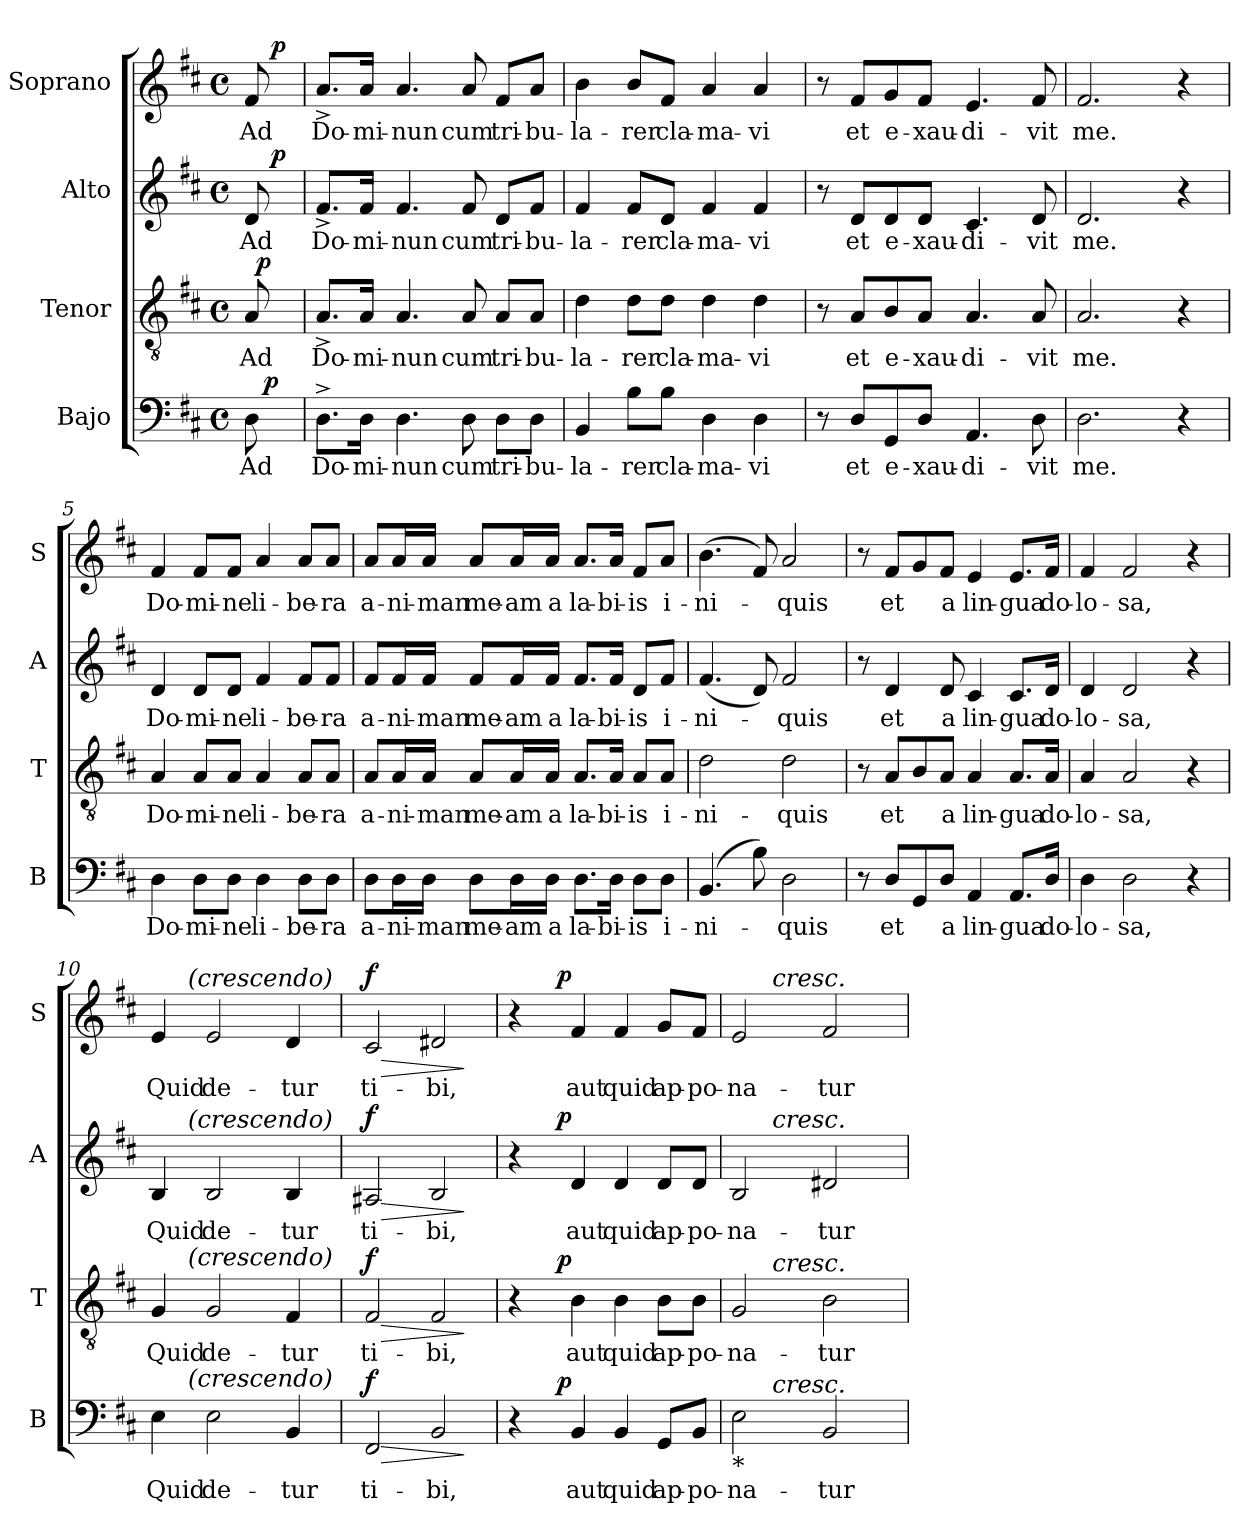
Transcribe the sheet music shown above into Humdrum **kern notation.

**kern	**text	**dynam	**kern	**text	**dynam	**kern	**text	**dynam	**kern	**text	**dynam
*part4	*part4	*part4	*part3	*part3	*part3	*part2	*part2	*part2	*part1	*part1	*part1
*staff4	*staff4	*staff4	*staff3	*staff3	*staff3	*staff2	*staff2	*staff2	*staff1	*staff1	*staff1
*I"Bajo	*	*	*I"Tenor	*	*	*I"Alto	*	*	*I"Soprano	*	*
*I'B	*	*	*I'T	*	*	*I'A	*	*	*I'S	*	*
*clefF4	*	*	*clefGv2	*	*	*clefG2	*	*	*clefG2	*	*
*k[f#c#]	*	*	*k[f#c#]	*	*	*k[f#c#]	*	*	*k[f#c#]	*	*
*D:	*	*	*D:	*	*	*D:	*	*	*D:	*	*
*M4/4	*	*	*M4/4	*	*	*M4/4	*	*	*M4/4	*	*
*met(c)	*	*	*met(c)	*	*	*met(c)	*	*	*met(c)	*	*
*MM60	*	*	*MM60	*	*	*MM60	*	*	*MM60	*	*
=	=	=	=	=	=	=	=	=	=	=	=
!	!	!	!	!	!	!	!	!	!LO:TX:a:B:t=Andantino, cuasi parlando	!	!
!	!LO:LY:b	!	!	!LO:LY:b	!	!	!LO:LY:b	!	!	!LO:LY:b	!
*^	*	*	*^	*	*	*^	*	*	*^	*	*
8D\	32ryy	Ad	.	8A/	48ryy	Ad	.	8d/	24ryy	Ad	.	8f#/	24ryy	Ad	.
!	!	!	!	!	!	!	!LO:DY:a	!	!	!	!	!	!	!	!
.	.	.	.	.	12ryy	.	p	.	.	.	.	.	.	.	.
!	!	!	!LO:DY:a	!	!	!	!	!	!	!	!	!	!	!	!
.	16.ryy	.	p	.	.	.	.	.	.	.	.	.	.	.	.
!	!	!	!	!	!	!	!	!	!	!	!LO:DY:a	!	!	!	!LO:DY:a
.	.	.	.	.	.	.	.	.	12ryy	.	p	.	12ryy	.	p
.	.	.	.	.	48ryy	.	.	.	.	.	.	.	.	.	.
=1	=1	=1	=1	=1	=1	=1	=1	=1	=1	=1	=1	=1	=1	=1	=1
!	!	!LO:LY:b	!	!	!	!LO:LY:b	!	!	!	!LO:LY:b	!	!	!	!LO:LY:b	!
*v	*v	*	*	*	*	*	*	*v	*v	*	*	*v	*v	*	*
*	*	*	*v	*v	*	*	*	*	*	*	*	*
8.D^>\L	Do-	.	8.A^>/L	Do-	.	8.f#^>/L	Do-	.	8.a^>/L	Do-	.
!	!LO:LY:b	!	!	!LO:LY:b	!	!	!LO:LY:b	!	!	!LO:LY:b	!
16D\Jk	-mi-	.	16A/Jk	-mi-	.	16f#/Jk	-mi-	.	16a/Jk	-mi-	.
!	!LO:LY:b	!	!	!LO:LY:b	!	!	!LO:LY:b	!	!	!LO:LY:b	!
4.D\	-nun	.	4.A/	-nun	.	4.f#/	-nun	.	4.a/	-nun	.
!	!LO:LY:b	!	!	!LO:LY:b	!	!	!LO:LY:b	!	!	!LO:LY:b	!
8D\	cum	.	8A/	cum	.	8f#/	cum	.	8a/	cum	.
!	!LO:LY:b	!	!	!LO:LY:b	!	!	!LO:LY:b	!	!	!LO:LY:b	!
8D\L	tri-	.	8A/L	tri-	.	8d/L	tri-	.	8f#/L	tri-	.
!	!LO:LY:b	!	!	!LO:LY:b	!	!	!LO:LY:b	!	!	!LO:LY:b	!
8D\J	-bu-	.	8A/J	-bu-	.	8f#/J	-bu-	.	8a/J	-bu-	.
=2	=2	=2	=2	=2	=2	=2	=2	=2	=2	=2	=2
!	!LO:LY:b	!	!	!LO:LY:b	!	!	!LO:LY:b	!	!	!LO:LY:b	!
4BB/	-la-	.	4d\	-la-	.	4f#/	-la-	.	4b\	-la-	.
!	!LO:LY:b	!	!	!LO:LY:b	!	!	!LO:LY:b	!	!	!LO:LY:b	!
8B\L	-rer	.	8d\L	-rer	.	8f#/L	-rer	.	8b/L	-rer	.
!	!LO:LY:b	!	!	!LO:LY:b	!	!	!LO:LY:b	!	!	!LO:LY:b	!
8B\J	cla-	.	8d\J	cla-	.	8d/J	cla-	.	8f#/J	cla-	.
!	!LO:LY:b	!	!	!LO:LY:b	!	!	!LO:LY:b	!	!	!LO:LY:b	!
4D\	-ma-	.	4d\	-ma-	.	4f#/	-ma-	.	4a/	-ma-	.
!	!LO:LY:b	!	!	!LO:LY:b	!	!	!LO:LY:b	!	!	!LO:LY:b	!
4D\	-vi	.	4d\	-vi	.	4f#/	-vi	.	4a/	-vi	.
=3	=3	=3	=3	=3	=3	=3	=3	=3	=3	=3	=3
8r	.	.	8r	.	.	8r	.	.	8r	.	.
!	!LO:LY:b	!	!	!LO:LY:b	!	!	!LO:LY:b	!	!	!LO:LY:b	!
8D/L	et	.	8A/L	et	.	8d/L	et	.	8f#/L	et	.
!	!LO:LY:b	!	!	!LO:LY:b	!	!	!LO:LY:b	!	!	!LO:LY:b	!
8GG/	e-	.	8B/	e-	.	8d/	e-	.	8g/	e-	.
!	!LO:LY:b	!	!	!LO:LY:b	!	!	!LO:LY:b	!	!	!LO:LY:b	!
8D/J	-xau-	.	8A/J	-xau-	.	8d/J	-xau-	.	8f#/J	-xau-	.
!	!LO:LY:b	!	!	!LO:LY:b	!	!	!LO:LY:b	!	!	!LO:LY:b	!
4.AA/	-di-	.	4.A/	-di-	.	4.c#/	-di-	.	4.e/	-di-	.
!	!LO:LY:b	!	!	!LO:LY:b	!	!	!LO:LY:b	!	!	!LO:LY:b	!
8D\	-vit	.	8A/	-vit	.	8d/	-vit	.	8f#/	-vit	.
=4	=4	=4	=4	=4	=4	=4	=4	=4	=4	=4	=4
!	!LO:LY:b	!	!	!LO:LY:b	!	!	!LO:LY:b	!	!	!LO:LY:b	!
2.D\	me.	.	2.A/	me.	.	2.d/	me.	.	2.f#/	me.	.
4r	.	.	4r	.	.	4r	.	.	4r	.	.
!!LO:LB:g=z
=5	=5	=5	=5	=5	=5	=5	=5	=5	=5	=5	=5
!	!LO:LY:b	!	!	!LO:LY:b	!	!	!LO:LY:b	!	!	!LO:LY:b	!
4D\	Do-	.	4A/	Do-	.	4d/	Do-	.	4f#/	Do-	.
!	!LO:LY:b	!	!	!LO:LY:b	!	!	!LO:LY:b	!	!	!LO:LY:b	!
8D\L	-mi-	.	8A/L	-mi-	.	8d/L	-mi-	.	8f#/L	-mi-	.
!	!LO:LY:b	!	!	!LO:LY:b	!	!	!LO:LY:b	!	!	!LO:LY:b	!
8D\J	-ne	.	8A/J	-ne	.	8d/J	-ne	.	8f#/J	-ne	.
!	!LO:LY:b	!	!	!LO:LY:b	!	!	!LO:LY:b	!	!	!LO:LY:b	!
4D\	li-	.	4A/	li-	.	4f#/	li-	.	4a/	li-	.
!	!LO:LY:b	!	!	!LO:LY:b	!	!	!LO:LY:b	!	!	!LO:LY:b	!
8D\L	-be-	.	8A/L	-be-	.	8f#/L	-be-	.	8a/L	-be-	.
!	!LO:LY:b	!	!	!LO:LY:b	!	!	!LO:LY:b	!	!	!LO:LY:b	!
8D\J	-ra	.	8A/J	-ra	.	8f#/J	-ra	.	8a/J	-ra	.
=6	=6	=6	=6	=6	=6	=6	=6	=6	=6	=6	=6
!	!LO:LY:b	!	!	!LO:LY:b	!	!	!LO:LY:b	!	!	!LO:LY:b	!
8D\L	a-	.	8A/L	a-	.	8f#/L	a-	.	8a/L	a-	.
!	!LO:LY:b	!	!	!LO:LY:b	!	!	!LO:LY:b	!	!	!LO:LY:b	!
16D\L	-ni-	.	16A/L	-ni-	.	16f#/L	-ni-	.	16a/L	-ni-	.
!	!LO:LY:b	!	!	!LO:LY:b	!	!	!LO:LY:b	!	!	!LO:LY:b	!
16D\JJ	-man	.	16A/JJ	-man	.	16f#/JJ	-man	.	16a/JJ	-man	.
!	!LO:LY:b	!	!	!LO:LY:b	!	!	!LO:LY:b	!	!	!LO:LY:b	!
8D\L	me-	.	8A/L	me-	.	8f#/L	me-	.	8a/L	me-	.
!	!LO:LY:b	!	!	!LO:LY:b	!	!	!LO:LY:b	!	!	!LO:LY:b	!
16D\L	-am	.	16A/L	-am	.	16f#/L	-am	.	16a/L	-am	.
!	!LO:LY:b	!	!	!LO:LY:b	!	!	!LO:LY:b	!	!	!LO:LY:b	!
16D\JJ	a	.	16A/JJ	a	.	16f#/JJ	a	.	16a/JJ	a	.
!	!LO:LY:b	!	!	!LO:LY:b	!	!	!LO:LY:b	!	!	!LO:LY:b	!
8.D\L	la-	.	8.A/L	la-	.	8.f#/L	la-	.	8.a/L	la-	.
!	!LO:LY:b	!	!	!LO:LY:b	!	!	!LO:LY:b	!	!	!LO:LY:b	!
16D\Jk	-bi-	.	16A/Jk	-bi-	.	16f#/Jk	-bi-	.	16a/Jk	-bi-	.
!	!LO:LY:b	!	!	!LO:LY:b	!	!	!LO:LY:b	!	!	!LO:LY:b	!
8D\L	-is	.	8A/L	-is	.	8d/L	-is	.	8f#/L	-is	.
!	!LO:LY:b	!	!	!LO:LY:b	!	!	!LO:LY:b	!	!	!LO:LY:b	!
8D\J	i-	.	8A/J	i-	.	8f#/J	i-	.	8a/J	i-	.
=7	=7	=7	=7	=7	=7	=7	=7	=7	=7	=7	=7
!	!LO:LY:b	!	!	!LO:LY:b	!	!	!LO:LY:b	!	!	!LO:LY:b	!
(>4.BB/	-ni-	.	2d\	-ni-	.	(<4.f#/	-ni-	.	(>4.b\	-ni-	.
8B\)	.	.	.	.	.	8d/)	.	.	8f#/)	.	.
!	!LO:LY:b	!	!	!LO:LY:b	!	!	!LO:LY:b	!	!	!LO:LY:b	!
2D\	-quis	.	2d\	-quis	.	2f#/	-quis	.	2a/	-quis	.
=8	=8	=8	=8	=8	=8	=8	=8	=8	=8	=8	=8
8r	.	.	8r	.	.	8r	.	.	8r	.	.
!	!LO:LY:b	!	!	!LO:LY:b	!	!	!LO:LY:b	!	!	!LO:LY:b	!
8D/L	et	.	8A/L	et	.	4d/	et	.	8f#/L	et	.
8GG/	.	.	8B/	.	.	.	.	.	8g/	.	.
!	!LO:LY:b	!	!	!LO:LY:b	!	!	!LO:LY:b	!	!	!LO:LY:b	!
8D/J	a	.	8A/J	a	.	8d/	a	.	8f#/J	a	.
!	!LO:LY:b	!	!	!LO:LY:b	!	!	!LO:LY:b	!	!	!LO:LY:b	!
4AA/	lin-	.	4A/	lin-	.	4c#/	lin-	.	4e/	lin-	.
!	!LO:LY:b	!	!	!LO:LY:b	!	!	!LO:LY:b	!	!	!LO:LY:b	!
8.AA/L	-gua	.	8.A/L	-gua	.	8.c#/L	-gua	.	8.e/L	-gua	.
!	!LO:LY:b	!	!	!LO:LY:b	!	!	!LO:LY:b	!	!	!LO:LY:b	!
16D/Jk	do-	.	16A/Jk	do-	.	16d/Jk	do-	.	16f#/Jk	do-	.
!!LO:PB:g=z
=9	=9	=9	=9	=9	=9	=9	=9	=9	=9	=9	=9
!	!LO:LY:b	!	!	!LO:LY:b	!	!	!LO:LY:b	!	!	!LO:LY:b	!
4D\	-lo-	.	4A/	-lo-	.	4d/	-lo-	.	4f#/	-lo-	.
!	!LO:LY:b	!	!	!LO:LY:b	!	!	!LO:LY:b	!	!	!LO:LY:b	!
2D\	-sa,	.	2A/	-sa,	.	2d/	-sa,	.	2f#/	-sa,	.
4r	.	.	4r	.	.	4r	.	.	4r	.	.
=10	=10	=10	=10	=10	=10	=10	=10	=10	=10	=10	=10
!	!LO:LY:b	!	!	!LO:LY:b	!	!	!LO:LY:b	!	!	!LO:LY:b	!
*^	*	*	*^	*	*	*^	*	*	*^	*	*
4E\	8.ryy	Quid	.	4G/	8.ryy	Quid	.	4B/	8.ryy	Quid	.	4e/	8.ryy	Quid	.
!	!	!	!	!	!	!	!	!	!	!	!	!	!LO:TX:a:i:t=(crescendo)	!	!
!	!	!	!	!	!	!	!	!	!LO:TX:a:i:t=(crescendo)	!	!	!	!	!	!
!	!	!	!	!	!LO:TX:a:i:t=(crescendo)	!	!	!	!	!	!	!	!	!	!
!	!LO:TX:a:i:t=(crescendo)	!	!	!	!	!	!	!	!	!	!	!	!	!	!
.	2ryy	.	.	.	2ryy	.	.	.	2ryy	.	.	.	2ryy	.	.
!	!	!LO:LY:b	!	!	!	!LO:LY:b	!	!	!	!LO:LY:b	!	!	!	!LO:LY:b	!
2E\	.	de-	.	2G/	.	de-	.	2B/	.	de-	.	2e/	.	de-	.
.	4ryy	.	.	.	4ryy	.	.	.	4ryy	.	.	.	4ryy	.	.
!	!	!LO:LY:b	!	!	!	!LO:LY:b	!	!	!	!LO:LY:b	!	!	!	!LO:LY:b	!
4BB/	.	-tur	.	4F#/	.	-tur	.	4B/	.	-tur	.	4d/	.	-tur	.
.	16ryy	.	.	.	16ryy	.	.	.	16ryy	.	.	.	16ryy	.	.
=11	=11	=11	=11	=11	=11	=11	=11	=11	=11	=11	=11	=11	=11	=11	=11
!	!	!LO:LY:b	!LO:HP:b	!	!	!LO:LY:b	!LO:HP:b	!	!	!LO:LY:b	!LO:HP:b	!	!	!LO:LY:b	!LO:HP:b
!	!	!	!LO:DY:n=1:a	!	!	!	!LO:DY:n=1:a	!	!	!	!LO:DY:n=1:a	!	!	!	!LO:DY:n=1:a
*v	*v	*	*	*	*	*	*	*v	*v	*	*	*v	*v	*	*
*	*	*	*v	*v	*	*	*	*	*	*	*	*
2FF#/	ti-	> f	2F#/	ti-	> f	2A#X/	ti-	> f	2c#/	ti-	> f
!	!LO:LY:b	!	!	!LO:LY:b	!	!	!LO:LY:b	!	!	!LO:LY:b	!
2BB/	-bi,	.	2F#/	-bi,	.	2B/	-bi,	.	2d#X/	-bi,	.
.	.	]	.	.	]	.	.	]	.	.	]
=12	=12	=12	=12	=12	=12	=12	=12	=12	=12	=12	=12
*^	*	*	*^	*	*	*^	*	*	*^	*	*
4r	6ryy	.	.	4r	6ryy	.	.	4r	6ryy	.	.	4r	6ryy	.	.
.	24ryy	.	.	.	24ryy	.	.	.	24ryy	.	.	.	24ryy	.	.
!	!	!	!LO:DY:a	!	!	!	!LO:DY:a	!	!	!	!LO:DY:a	!	!	!	!LO:DY:a
.	3%2ryy	.	p	.	3%2ryy	.	p	.	3%2ryy	.	p	.	3%2ryy	.	p
!	!	!LO:LY:b	!	!	!	!LO:LY:b	!	!	!	!LO:LY:b	!	!	!	!LO:LY:b	!
4BB/	.	aut	.	4B\	.	aut	.	4d/	.	aut	.	4f#/	.	aut	.
!	!	!LO:LY:b	!	!	!	!LO:LY:b	!	!	!	!LO:LY:b	!	!	!	!LO:LY:b	!
4BB/	.	quid	.	4B\	.	quid	.	4d/	.	quid	.	4f#/	.	quid	.
!	!	!LO:LY:b	!	!	!	!LO:LY:b	!	!	!	!LO:LY:b	!	!	!	!LO:LY:b	!
8GG/L	.	ap-	.	8B\L	.	ap-	.	8d/L	.	ap-	.	8g/L	.	ap-	.
!	!	!LO:LY:b	!	!	!	!LO:LY:b	!	!	!	!LO:LY:b	!	!	!	!LO:LY:b	!
8BB/J	12.ryy	-po-	.	8B\J	12.ryy	-po-	.	8d/J	12.ryy	-po-	.	8f#/J	12.ryy	-po-	.
=13	=13	=13	=13	=13	=13	=13	=13	=13	=13	=13	=13	=13	=13	=13	=13
!LO:TX:b:t=*	!	!	!	!	!	!	!	!	!	!	!	!	!	!	!
!	!	!LO:LY:b	!	!	!	!LO:LY:b	!	!	!	!LO:LY:b	!	!	!	!LO:LY:b	!
2E\	6ryy	-na-	.	2G/	6ryy	-na-	.	2B/	6ryy	-na-	.	2e/	6ryy	-na-	.
.	96ryy	.	.	.	96ryy	.	.	.	96ryy	.	.	.	96ryy	.	.
!	!	!	!	!	!	!	!	!	!	!	!	!	!LO:TX:a:i:t=cresc.	!	!
!	!	!	!	!	!	!	!	!	!LO:TX:a:i:t=cresc.	!	!	!	!	!	!
!	!	!	!	!	!LO:TX:a:i:t=cresc.	!	!	!	!	!	!	!	!	!	!
!	!LO:TX:a:i:t=cresc.	!	!	!	!	!	!	!	!	!	!	!	!	!	!
.	3%2ryy	.	.	.	3%2ryy	.	.	.	3%2ryy	.	.	.	3%2ryy	.	.
!	!	!LO:LY:b	!	!	!	!LO:LY:b	!	!	!	!LO:LY:b	!	!	!	!LO:LY:b	!
2BB/	.	-tur	.	2B\	.	-tur	.	2d#X/	.	-tur	.	2f#/	.	-tur	.
.	12...ryy	.	.	.	12...ryy	.	.	.	12...ryy	.	.	.	12...ryy	.	.
*v	*v	*	*	*	*	*	*	*v	*v	*	*	*v	*v	*	*
*	*	*	*v	*v	*	*	*	*	*	*	*	*
=	=	=	=	=	=	=	=	=	=	=	=
*-	*-	*-	*-	*-	*-	*-	*-	*-	*-	*-	*-
